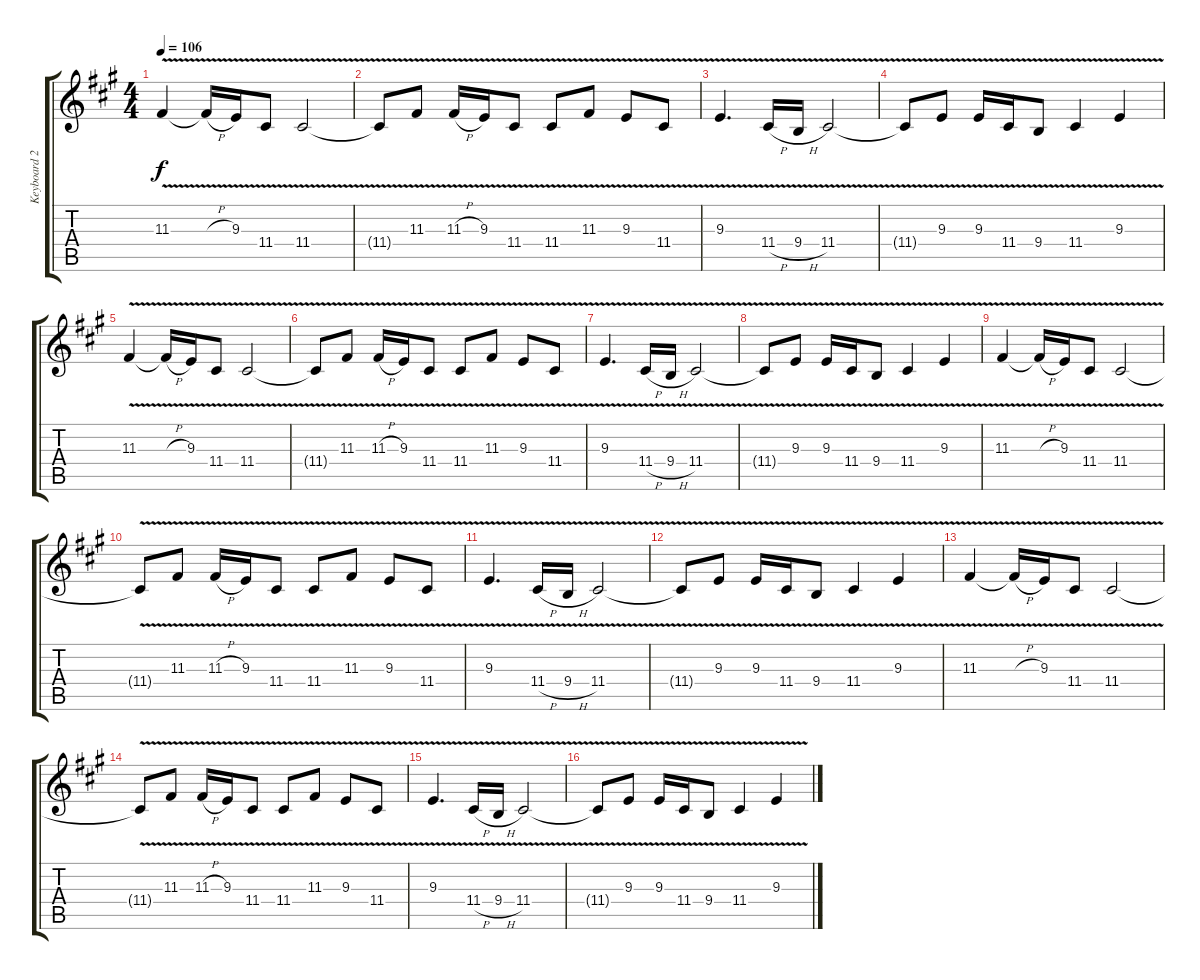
\track ("Keyboard 2" "Keyboard 2") {instrument stringensemble1}
\staff {score tabs}
\tuning (E4 B3 G3 D3 A2 E2) {hide}
\ts (4 4)
\tempo 106
\clef g2
\ks f#minor
11.3{v}.4{dy f} 11.3{v h t}.16 9.3{v}.16 11.4{v}.8 11.4{v}.2 |
11.4{t}.8 11.3{v}.8 11.3{v h}.16 9.3{v}.16 11.4{v}.8 11.4{v}.8 11.3{v}.8 9.3{v}.8 11.4{v}.8 |
9.3{v}.4{d} 11.4{v h}.16 9.4{v h}.16 11.4{v}.2 |
11.4{t}.8 9.3{v}.8 9.3{v}.16 11.4{v}.16 9.4{v}.8 11.4{v}.4 9.3{v}.4 |
11.3{v}.4 11.3{v h t}.16 9.3{v}.16 11.4{v}.8 11.4{v}.2 |
11.4{t}.8 11.3{v}.8 11.3{v h}.16 9.3{v}.16 11.4{v}.8 11.4{v}.8 11.3{v}.8 9.3{v}.8 11.4{v}.8 |
9.3{v}.4{d} 11.4{v h}.16 9.4{v h}.16 11.4{v}.2 |
11.4{t}.8 9.3{v}.8 9.3{v}.16 11.4{v}.16 9.4{v}.8 11.4{v}.4 9.3{v}.4 |
11.3{v}.4 11.3{v h t}.16 9.3{v}.16 11.4{v}.8 11.4{v}.2 |
11.4{t}.8 11.3{v}.8 11.3{v h}.16 9.3{v}.16 11.4{v}.8 11.4{v}.8 11.3{v}.8 9.3{v}.8 11.4{v}.8 |
9.3{v}.4{d} 11.4{v h}.16 9.4{v h}.16 11.4{v}.2 |
11.4{t}.8 9.3{v}.8 9.3{v}.16 11.4{v}.16 9.4{v}.8 11.4{v}.4 9.3{v}.4 |
11.3{v}.4 11.3{v h t}.16 9.3{v}.16 11.4{v}.8 11.4{v}.2 |
11.4{t}.8 11.3{v}.8 11.3{v h}.16 9.3{v}.16 11.4{v}.8 11.4{v}.8 11.3{v}.8 9.3{v}.8 11.4{v}.8 |
9.3{v}.4{d} 11.4{v h}.16 9.4{v h}.16 11.4{v}.2 |
11.4{t}.8 9.3{v}.8 9.3{v}.16 11.4{v}.16 9.4{v}.8 11.4{v}.4 9.3{v}.4
